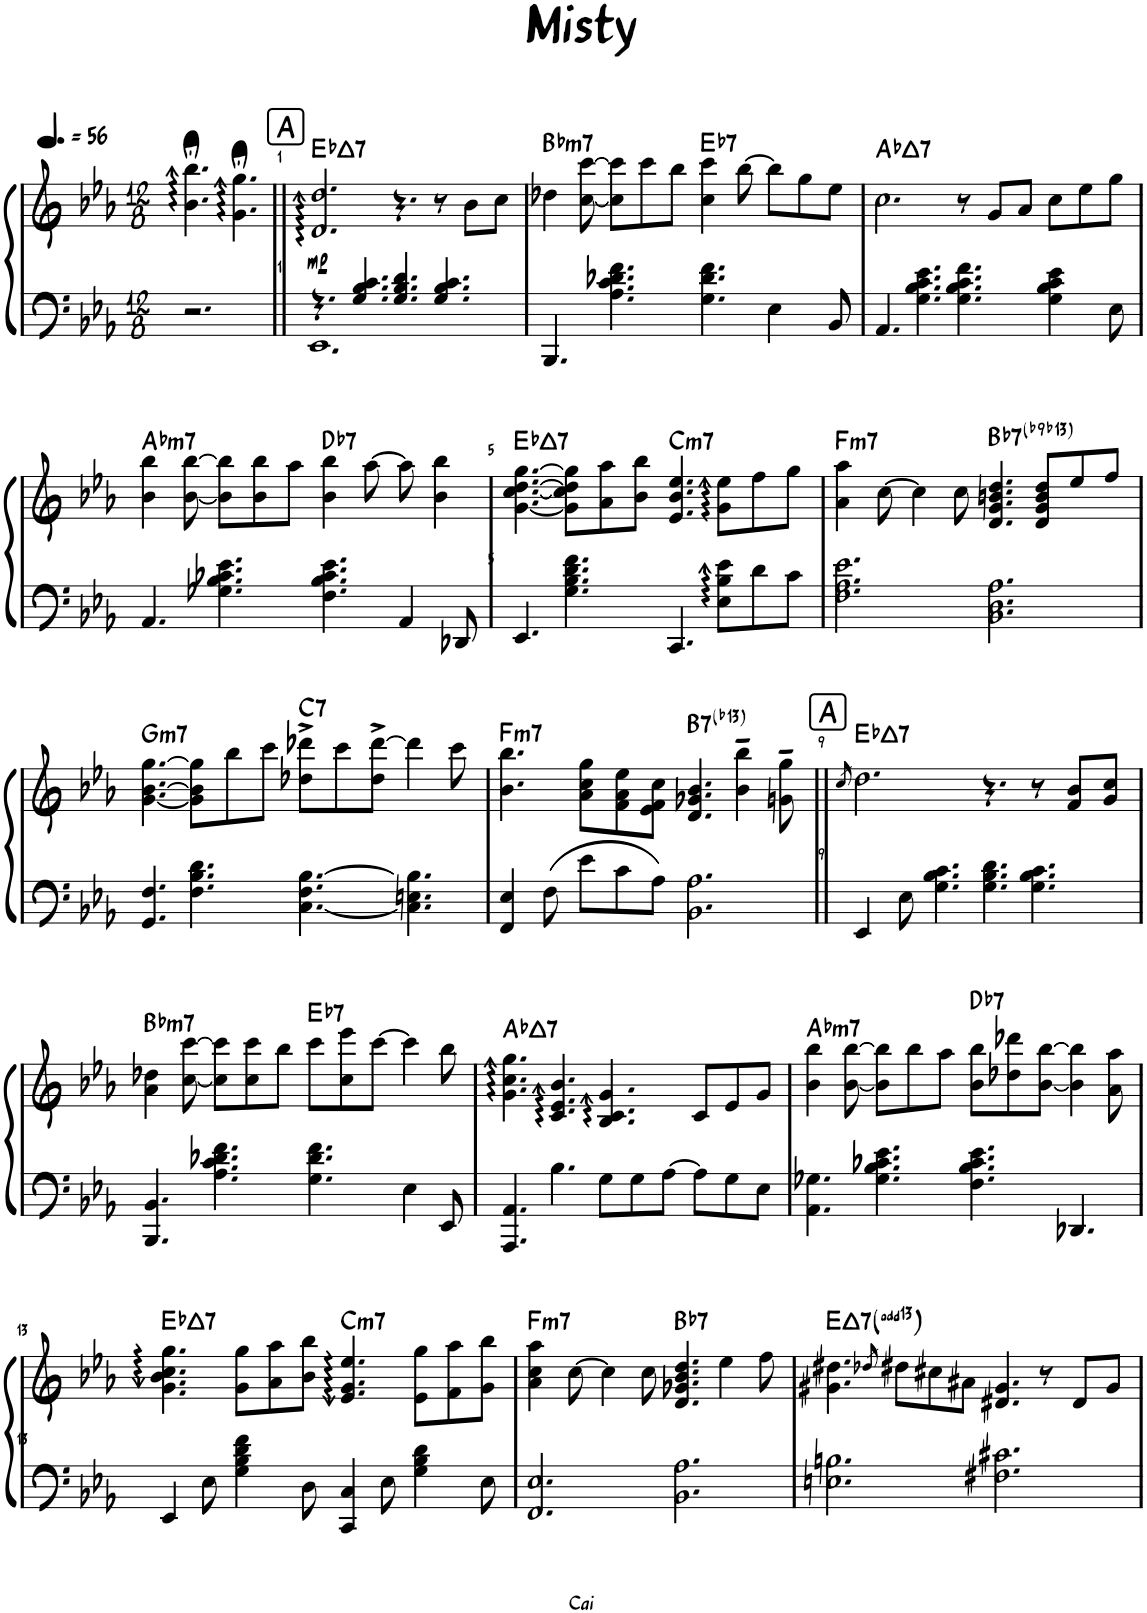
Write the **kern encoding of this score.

**kern	**kern	**dynam	**harte
*part1	*part1	*part1	*part1
*staff2	*staff1	*staff1/2	*
*I"Piano	*	*	*
*I'Pno.	*	*	*
*clefF4	*clefG2	*	*
*k[b-e-a-]	*k[b-e-a-]	*	*
*M12/8	*M12/8	*	*
*MM84	*MM84	*	*
=	=	=	=
2.r	4.b-\;< 4.bb-\;<	.	.
.	4.g\;< 4.gg\;<	.	.
!!LO:REH:place=s1:a:B:cj:fs=14:t=A
=1||	=1||	=1||	=1||
*^	*	*	*
!	!	!	!LO:DY:b	!LO:H:kt=7
4.r	1.EE-	2.d/ 2.dd/	mp	Eb:maj7
4.G/ 4.B-/ 4.c/	.	.	.	.
4.G/ 4.B-/ 4.d/	.	4.r	.	.
4.G/ 4.B-/ 4.c/	.	8r	.	.
.	.	8b-\L	.	.
.	.	8cc\J	.	.
*v	*v	*	*	*
=2	=2	=2	=2
!	!	!	!LO:H:kt=m7
4.BBB-/	4dd-X\	.	Bb:min7
.	[8cc\ [8ccc\	.	.
4.A-\ 4.c\ 4.d-X\ 4.f\	8cc\] 8ccc\]L	.	.
.	8ccc\	.	.
.	8bb-\J	.	.
!	!	!	!LO:H:kt=7
4.G\ 4.d-\ 4.f\	4cc\ 4ccc\	.	Eb:7
.	[8bb-\	.	.
4E-\	8bb-\L]	.	.
.	8gg\	.	.
8BB-/	8ee-\J	.	.
=3	=3	=3	=3
!	!	!	!LO:H:kt=7
4.AA-/	2.cc\	.	Ab:maj7
4.G\ 4.B-\ 4.c\ 4.e-\	.	.	.
4.G\ 4.B-\ 4.c\ 4.f\	8r	.	.
.	8g/L	.	.
.	8a-/J	.	.
4G\ 4B-\ 4c\ 4e-\	8cc\L	.	.
.	8ee-\	.	.
8E-\	8gg\J	.	.
!!LO:LB:g=z
=4	=4	=4	=4
!	!	!	!LO:H:kt=m7
4.AA-/	4b-\ 4bb-\	.	Ab:min7
.	[8b-\ [8bb-\	.	.
4.G-X\ 4.B-\ 4.c-X\ 4.e-\	8b-\] 8bb-\]L	.	.
.	8b-\ 8bb-\	.	.
.	8aa-\J	.	.
!	!	!	!LO:H:kt=7
4.F\ 4.B-\ 4.c-\ 4.e-\	4b-\ 4bb-\	.	Db:7
.	[8aa-\	.	.
4AA-/	8aa-\]	.	.
.	4b-\ 4bb-\	.	.
8DD-X/	.	.	.
=5	=5	=5	=5
!	!	!	!LO:H:kt=7
4.EE-/	[4.g\ [4.cc\ [4.dd\ [4.gg\	.	Eb:maj7
4.G\ 4.B-\ 4.d\ 4.f\	8g\] 8cc\] 8dd\] 8gg\]L	.	.
.	8a-\ 8aa-\	.	.
.	8b-\ 8bb-\J	.	.
!	!	!	!LO:H:kt=m7
4.CC/	4.e-/ 4.b-/ 4.ee-/	.	C:min7
8E-\: 8B-\: 8e-\:L	8g\ 8ee-\L	.	.
8d\	8ff\	.	.
8c\J	8gg\J	.	.
=6	=6	=6	=6
!	!	!	!LO:H:kt=m7
2.F\ 2.A-\ 2.e-\	4a-\ 4aa-\	.	F:min7
.	[8cc\	.	.
.	4cc\]	.	.
.	8cc\	.	.
!	!	!	!LO:H:kt=7
2.BB-\ 2.D\ 2.A-\	4.d/ 4.g/ 4.bn/ 4.dd/	.	Bb:7(b9,b13)
.	8d/ 8g/ 8b/ 8dd/L	.	.
.	8ee-/	.	.
.	8ff/J	.	.
!!LO:LB:g=z
=7	=7	=7	=7
!	!	!	!LO:H:kt=m7
4.GG/ 4.F/	[4.g\ [4.b-\ [4.gg\	.	G:min7
4.F\ 4.B-\ 4.d\	8g\] 8b-\] 8gg\]L	.	.
.	8bb-\	.	.
.	8ccc\J	.	.
!	!	!	!LO:H:kt=7
[4.C\ 4.F\ [4.B-\	8dd-X\^ 8ddd-X\^L	.	C:7
.	8ccc\	.	.
.	8dd-\^ [8ddd-\^J	.	.
4.C\] 4.En\ 4.B-\]	4ddd-\]	.	.
.	8ccc\	.	.
=8	=8	=8	=8
!	!	!	!LO:H:kt=m7
4FF/ 4E-/	4.b-\ 4.bb-\	.	F:min7
8F\	.	.	.
8e-\L	8a-\ 8cc\ 8gg\L	.	.
8c\	8f\ 8a-\ 8ee-\	.	.
8A-\J	8e-\ 8f\ 8cc\J	.	.
!	!	!	!LO:H:kt=7
2.BB-\ 2.A-\	4.d/ 4.g-X/ 4.b-/	.	B:7(b13)
.	4b-\~ 4bb-\~	.	.
.	8gn\~ 8gg\~	.	.
!!LO:REH:place=s1:a:B:cj:fs=14:t=A
=9||	=9||	=9||	=9||
.	8qcc/	.	.
!	!	!	!LO:H:kt=7
4EE-/	2.dd\	.	Eb:maj7
8E-\	.	.	.
4.G\ 4.B-\ 4.c\	.	.	.
4.G\ 4.B-\ 4.d\	4.r	.	.
4.G\ 4.B-\ 4.c\	8r	.	.
.	8f/ 8b-/L	.	.
.	8g/ 8cc/J	.	.
!!LO:LB:g=z
=10	=10	=10	=10
!	!	!	!LO:H:kt=m7
4.BBB-/ 4.BB-/	4a-\ 4dd-X\	.	Bb:min7
.	[8cc\ [8ccc\	.	.
4.A-\ 4.c\ 4.d-X\ 4.f\	8cc\] 8ccc\]L	.	.
.	8cc\ 8ccc\	.	.
.	8bb-\J	.	.
!	!	!	!LO:H:kt=7
4.G\ 4.d-\ 4.f\	8ccc\L	.	Eb:7
.	8cc\ 8eee-\	.	.
.	[8ccc\J	.	.
4E-\	4ccc\]	.	.
8EE-/	8bb-\	.	.
=11	=11	=11	=11
!	!	!	!LO:H:kt=7
4.AAA-/ 4.AA-/	4.g\ 4.cc\ 4.gg\	.	Ab:maj7
4.B-\	4.c/ 4.e-/ 4.b-/	.	.
8G\L	4.B-/ 4.c/ 4.g/	.	.
8G\	.	.	.
[8A-\J	.	.	.
8A-\L]	8c/L	.	.
8G\	8e-/	.	.
8E-\J	8g/J	.	.
=12	=12	=12	=12
!	!	!	!LO:H:kt=m7
4.AA-\ 4.G-X\	4b-\ 4bb-\	.	Ab:min7
.	[8b-\ [8bb-\	.	.
4.G-\ 4.B-\ 4.c-X\ 4.e-\	8b-\] 8bb-\]L	.	.
.	8bb-\	.	.
.	8aa-\J	.	.
!	!	!	!LO:H:kt=7
4.F\ 4.B-\ 4.c-\ 4.e-\	8b-\ 8bb-\L	.	Db:7
.	8dd-X\ 8ddd-X\	.	.
.	[8b-\ [8bb-\J	.	.
4.DD-X/	4b-\] 4bb-\]	.	.
.	8a-\ 8aa-\	.	.
!!LO:LB:g=z
=13	=13	=13	=13
!	!	!	!LO:H:kt=7
4EE-/	4.g\ 4.b-\ 4.cc\ 4.gg\	.	Eb:maj7
8E-\	.	.	.
4G\ 4B-\ 4d\ 4f\	8g\ 8gg\L	.	.
.	8a-\ 8aa-\	.	.
8D\	8b-\ 8bb-\J	.	.
!	!	!	!LO:H:kt=m7
4CC/ 4C/	4.e-/ 4.g/ 4.ee-/	.	C:min7
8E-\	.	.	.
4G\ 4B-\ 4d\	8e-\ 8gg\L	.	.
.	8f\ 8aa-\	.	.
8E-\	8g\ 8bb-\J	.	.
=14	=14	=14	=14
!	!	!	!LO:H:kt=m7
2.FF/ 2.E-/	4a-\ 4cc\ 4aa-\	.	F:min7
.	[8cc\	.	.
.	4cc\]	.	.
.	8cc\	.	.
!	!	!	!LO:H:kt=7
2.BB-\ 2.A-\	4.d/ 4.g-X/ 4.b-/ 4.dd/	.	Bb:7
.	4ee-\	.	.
.	8ff\	.	.
=15	=15	=15	=15
!	!	!	!LO:H:kt=7
2.En\ 2.Bn\	4.g#X\ 4.dd#X\	.	E:maj7(13)
.	8qdd-X/	.	.
.	8dd#X\L	.	.
.	8cc#X\	.	.
.	8a#X\J	.	.
2.F#X\ 2.c#X\	4.d#X/ 4.g#/	.	.
.	8r	.	.
.	8d#/L	.	.
.	8g#/J	.	.
=	=	=	=
*-	*-	*-	*-
